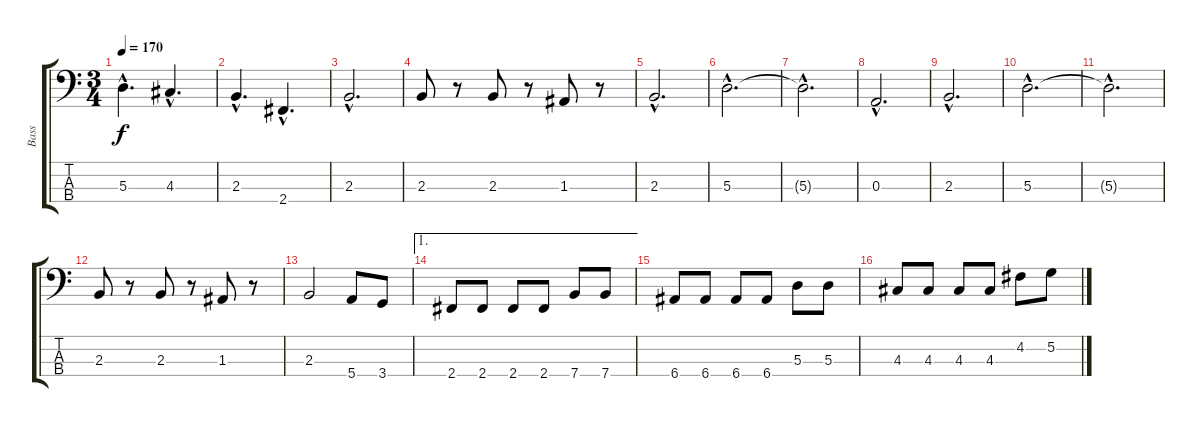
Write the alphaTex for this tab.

\track ("Bass" "Bass") {instrument electricbassfinger}
\staff {score tabs}
\tuning (G2 D2 A1 E1) {hide}
\ts (3 4)
\tempo 170
\clef f4
\ks c
5.3{hac}.4{d dy f} 4.3{hac}.4{d} |
2.3{hac}.4{d} 2.4{hac}.4{d} |
2.3{hac}.2{d} |
2.3.8 r.8 2.3.8 r.8 1.3.8 r.8 |
2.3{hac}.2{d} |
5.3{hac}.2{d} |
5.3{hac t}.2{d} |
0.3{hac}.2{d} |
2.3{hac}.2{d} |
5.3{hac}.2{d} |
5.3{hac t}.2{d} |
2.3.8 r.8 2.3.8 r.8 1.3.8 r.8 |
2.3.2 5.4.8 3.4.8 |
\ae 1
2.4.8 2.4.8 2.4.8 2.4.8 7.4.8 7.4.8 |
6.4.8 6.4.8 6.4.8 6.4.8 5.3.8 5.3.8 |
4.3.8 4.3.8 4.3.8 4.3.8 4.2.8 5.2.8
